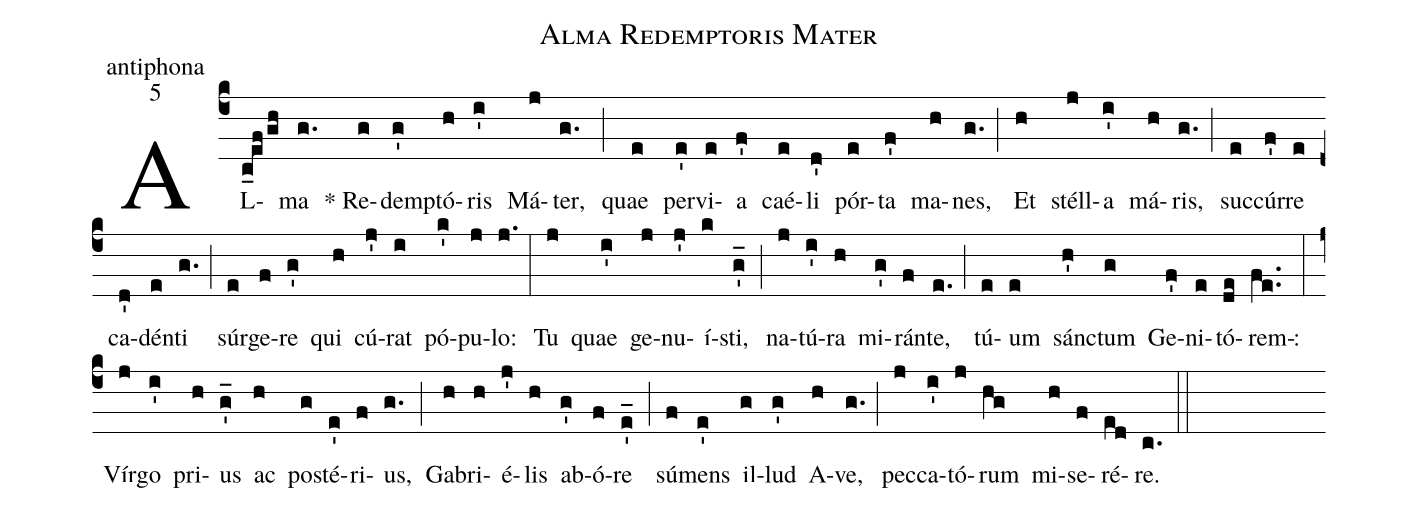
name: Alma Redemptoris Mater;
office-part: antiphona;
mode: 5;
%%
(c4) AL(c_efgh)ma(g.) * Re(g)demp(g')tó(h)ris(i') Má(j)ter,(g.) (;)
quae(e) per(e')vi(e)a(f') caé(e)li(d') pór(e)ta(f') ma(h)nes,(g.) (;)
Et(h) stéll(j)a(i') má(h)ris,(g.) (;)
suc(e)cúr(f')re(e) ca(d')dén(e)ti(g.) (;)
súr(e)ge(f)re(g') qui(h) cú(j')rat(i) pó(k')pu(j)lo:(j.) (:)
Tu(j) quae(i') ge(j)nu(j')í(k)sti,(g_') (;)
na(j)tú(i')ra(h) mi(g')rán(f)te,(e.) (;)
tú(e)um(e) sánc(h')tum(g) Ge(f')ni(e)tó(de)rem(fe..): (:)
Vír(j)go(i') pri(h)us(g_') ac(h) po(g)sté(e')ri(f)us,(g.) (;)
Ga(h)bri(h)é(j')lis(h) ab(g')ó(f)re(e_') (;)
sú(f)mens(e') il(g)lud(g') A(h)ve,(g.) (;)
pec(j)ca(i')tó(j)rum(hg) mi(h)se(f)ré(ed)re.(c.) (::)
